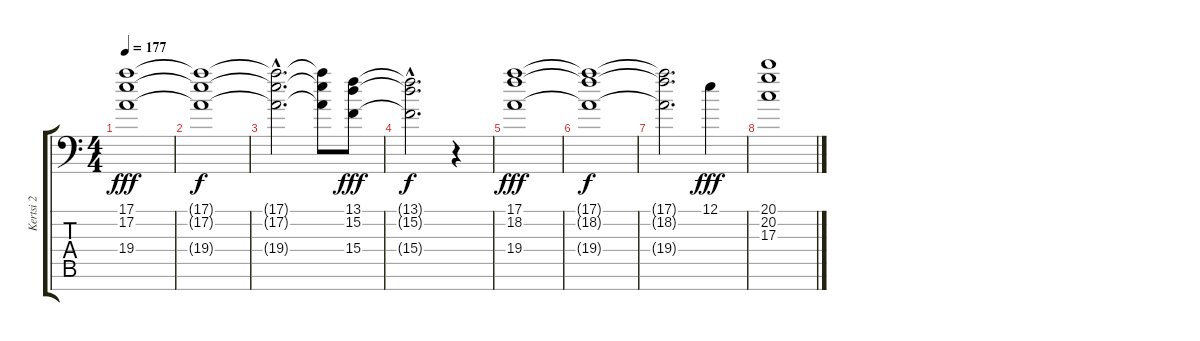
\track ("Kertsi 2" "Kertsi 2") {instrument pad2warm}
\staff {score tabs}
\tuning (E4 B3 G3 D3 A2 E2 C-1) {hide}
\ts (4 4)
\tempo 177
\clef f4
\ks c
(17.1 17.2 19.4).1{dy fff} |
(17.1{t} 17.2{t} 19.4{t}).1{dy f} |
(17.1{hac t} 17.2{hac t} 19.4{hac t}).2{d} (17.1{t} 17.2{t} 19.4{t}).8 (13.1 15.2 15.4).8{dy fff} |
(13.1{hac t} 15.2{hac t} 15.4{hac t}).2{d dy f} r.4 |
(17.1 18.2 19.4).1{dy fff} |
(17.1{t} 18.2{t} 19.4{t}).1{dy f} |
(17.1{t} 18.2{t} 19.4{t}).2{d} 12.1.4{dy fff} |
(20.1 20.2 17.3).1
